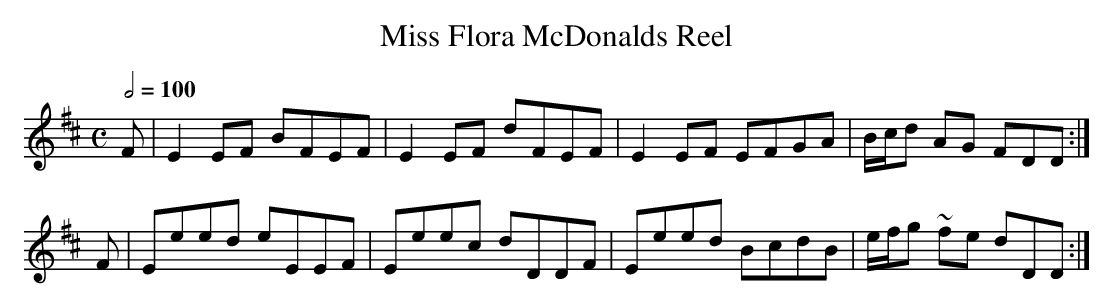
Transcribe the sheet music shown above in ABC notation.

X:1
T:Miss Flora McDonalds Reel
M:C
L:1/8
Q:1/2=100
K:D
F|E2EF BFEF|E2EF dFEF|E2EF EFGA|B/c/d  AG FDD:|
F|Eeed eEEF|Eeec dDDF|Eeed BcdB|e/f/g ~fe dDD:|
